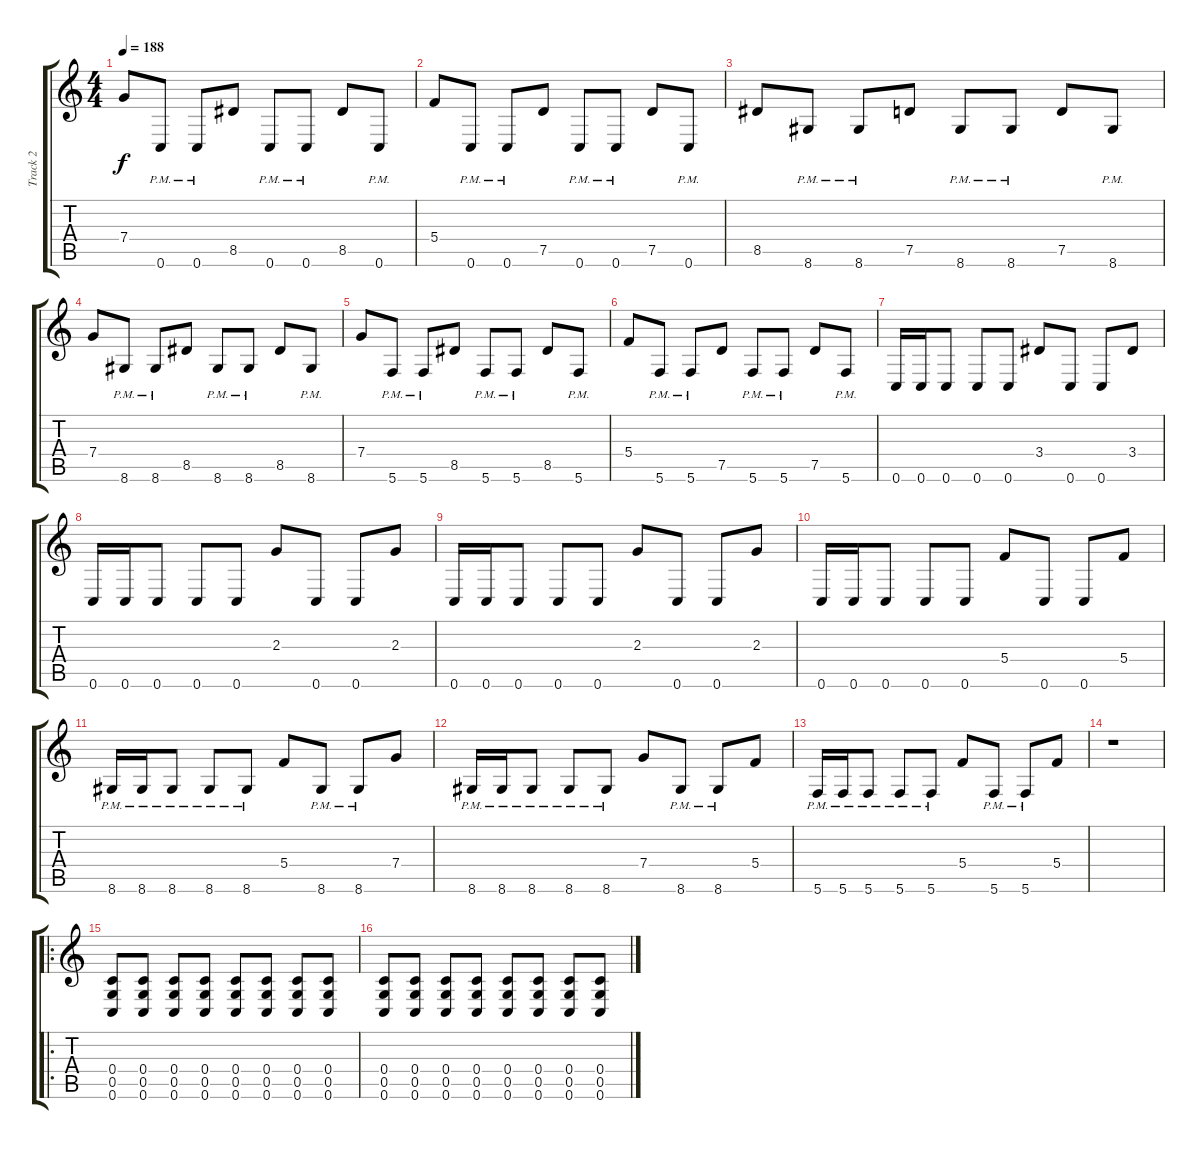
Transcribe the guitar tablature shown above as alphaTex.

\track ("Track 2" "Track 2") {instrument distortionguitar}
\staff {score tabs}
\tuning (D4 A3 F3 C3 G2 C2) {hide}
\ts (4 4)
\tempo 188
\clef g2
\ks c
7.4.8{dy f} 0.6{pm}.8 0.6{pm}.8 8.5.8 0.6{pm}.8 0.6{pm}.8 8.5.8 0.6{pm}.8 |
5.4.8 0.6{pm}.8 0.6{pm}.8 7.5.8 0.6{pm}.8 0.6{pm}.8 7.5.8 0.6{pm}.8 |
8.5.8 8.6{pm}.8 8.6{pm}.8 7.5.8 8.6{pm}.8 8.6{pm}.8 7.5.8 8.6{pm}.8 |
7.4.8 8.6{pm}.8 8.6{pm}.8 8.5.8 8.6{pm}.8 8.6{pm}.8 8.5.8 8.6{pm}.8 |
7.4.8 5.6{pm}.8 5.6{pm}.8 8.5.8 5.6{pm}.8 5.6{pm}.8 8.5.8 5.6{pm}.8 |
5.4.8 5.6{pm}.8 5.6{pm}.8 7.5.8 5.6{pm}.8 5.6{pm}.8 7.5.8 5.6{pm}.8 |
0.6.16 0.6.16 0.6.8 0.6.8 0.6.8 3.4.8 0.6.8 0.6.8 3.4.8 |
0.6.16 0.6.16 0.6.8 0.6.8 0.6.8 2.3.8 0.6.8 0.6.8 2.3.8 |
0.6.16 0.6.16 0.6.8 0.6.8 0.6.8 2.3.8 0.6.8 0.6.8 2.3.8 |
0.6.16 0.6.16 0.6.8 0.6.8 0.6.8 5.4.8 0.6.8 0.6.8 5.4.8 |
8.6{pm}.16 8.6{pm}.16 8.6{pm}.8 8.6{pm}.8 8.6{pm}.8 5.4.8 8.6{pm}.8 8.6{pm}.8 7.4.8 |
8.6{pm}.16 8.6{pm}.16 8.6{pm}.8 8.6{pm}.8 8.6{pm}.8 7.4.8 8.6{pm}.8 8.6{pm}.8 5.4.8 |
5.6{pm}.16 5.6{pm}.16 5.6{pm}.8 5.6{pm}.8 5.6{pm}.8 5.4.8 5.6{pm}.8 5.6{pm}.8 5.4.8 |
r.1 |
\ro
(0.4 0.5 0.6).8 (0.4 0.5 0.6).8 (0.4 0.5 0.6).8 (0.4 0.5 0.6).8 (0.4 0.5 0.6).8 (0.4 0.5 0.6).8 (0.4 0.5 0.6).8 (0.4 0.5 0.6).8 |
(0.4 0.5 0.6).8 (0.4 0.5 0.6).8 (0.4 0.5 0.6).8 (0.4 0.5 0.6).8 (0.4 0.5 0.6).8 (0.4 0.5 0.6).8 (0.4 0.5 0.6).8 (0.4 0.5 0.6).8
